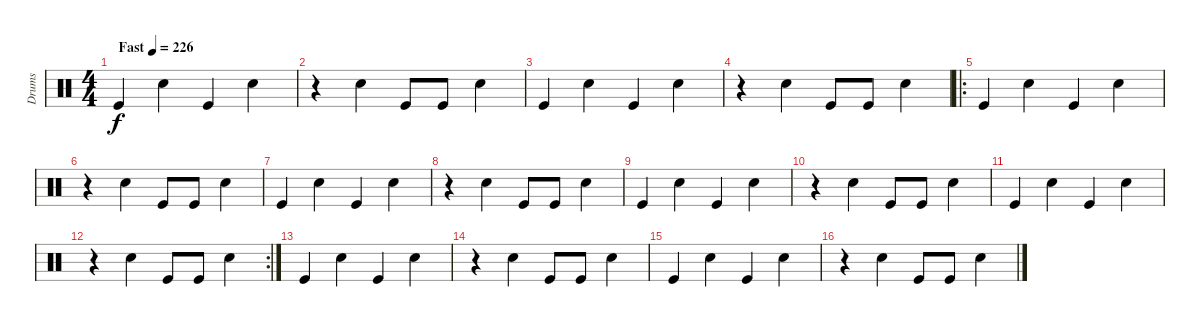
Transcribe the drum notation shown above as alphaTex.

\track ("Drums" "Drums") {instrument percussion}
\staff {score}
\articulation defaults
\ts (4 4)
\tempo (226 "Fast")
\clef neutral
\ks c "Kick (hit)".4{dy f} "Snare (hit) 2".4 "Kick (hit)".4 "Snare (hit) 2".4
|
r.4 "Snare (hit) 2".4 "Kick (hit)".8 "Kick (hit)".8 "Snare (hit) 2".4 |
"Kick (hit)".4 "Snare (hit) 2".4 "Kick (hit)".4 "Snare (hit) 2".4 |
r.4 "Snare (hit) 2".4 "Kick (hit)".8 "Kick (hit)".8 "Snare (hit) 2".4 |
\ro "Kick (hit)".4 "Snare (hit) 2".4 "Kick (hit)".4 "Snare (hit) 2".4
|
r.4 "Snare (hit) 2".4 "Kick (hit)".8 "Kick (hit)".8 "Snare (hit) 2".4 |
"Kick (hit)".4 "Snare (hit) 2".4 "Kick (hit)".4 "Snare (hit) 2".4 |
r.4 "Snare (hit) 2".4 "Kick (hit)".8 "Kick (hit)".8 "Snare (hit) 2".4 |
"Kick (hit)".4 "Snare (hit) 2".4 "Kick (hit)".4 "Snare (hit) 2".4 |
r.4 "Snare (hit) 2".4 "Kick (hit)".8 "Kick (hit)".8 "Snare (hit) 2".4 |
"Kick (hit)".4 "Snare (hit) 2".4 "Kick (hit)".4 "Snare (hit) 2".4 |
\rc 2
r.4 "Snare (hit) 2".4 "Kick (hit)".8 "Kick (hit)".8 "Snare (hit) 2".4 |
"Kick (hit)".4 "Snare (hit) 2".4 "Kick (hit)".4 "Snare (hit) 2".4 |
r.4 "Snare (hit) 2".4 "Kick (hit)".8 "Kick (hit)".8 "Snare (hit) 2".4 |
"Kick (hit)".4 "Snare (hit) 2".4 "Kick (hit)".4 "Snare (hit) 2".4 |
r.4 "Snare (hit) 2".4 "Kick (hit)".8 "Kick (hit)".8 "Snare (hit) 2".4
